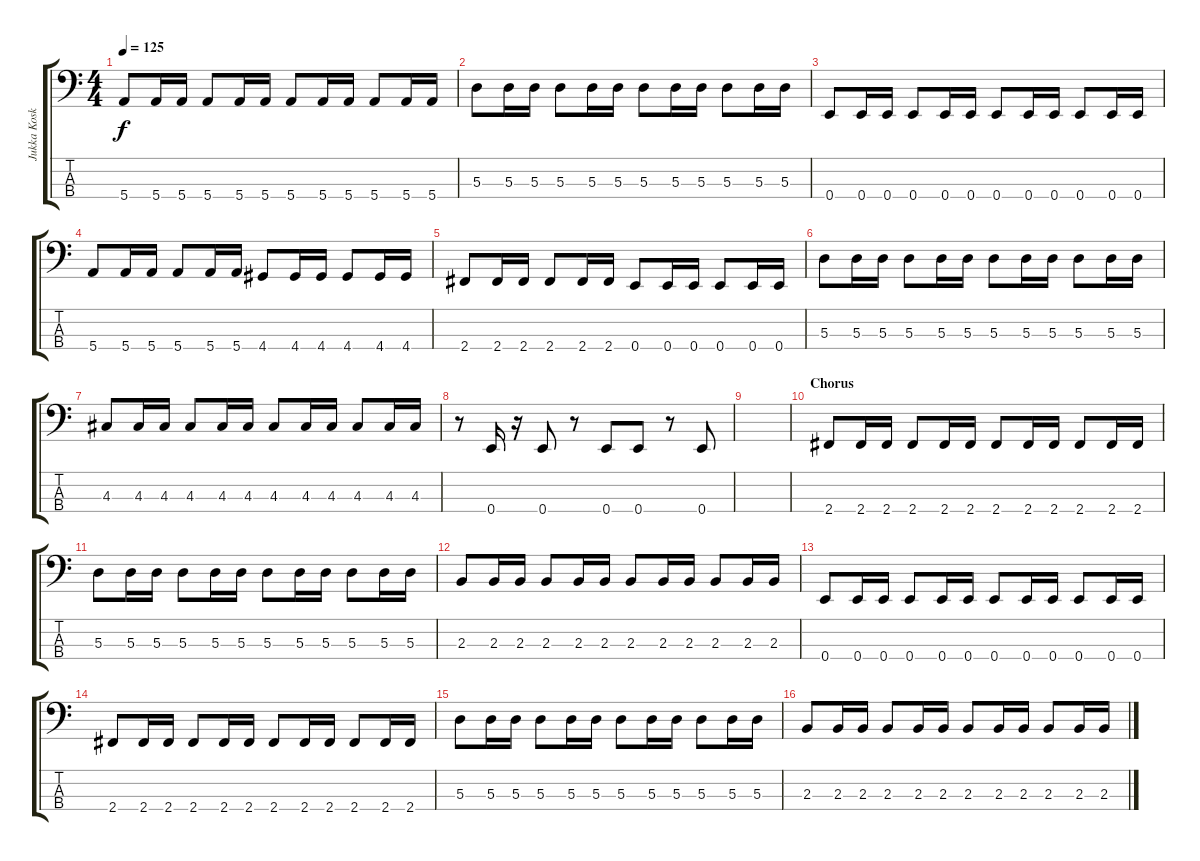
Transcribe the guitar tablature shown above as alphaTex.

\track ("Jukka Koskinen" "Jukka Kosk") {instrument electricbassfinger}
\staff {score tabs}
\tuning (G2 D2 A1 E1) {hide}
\ts (4 4)
\tempo 125
\clef f4
\ks c
5.4.8{dy f} 5.4.16 5.4.16 5.4.8 5.4.16 5.4.16 5.4.8 5.4.16 5.4.16 5.4.8 5.4.16 5.4.16 |
5.3.8 5.3.16 5.3.16 5.3.8 5.3.16 5.3.16 5.3.8 5.3.16 5.3.16 5.3.8 5.3.16 5.3.16 |
0.4.8 0.4.16 0.4.16 0.4.8 0.4.16 0.4.16 0.4.8 0.4.16 0.4.16 0.4.8 0.4.16 0.4.16 |
5.4.8 5.4.16 5.4.16 5.4.8 5.4.16 5.4.16 4.4.8 4.4.16 4.4.16 4.4.8 4.4.16 4.4.16 |
2.4.8 2.4.16 2.4.16 2.4.8 2.4.16 2.4.16 0.4.8 0.4.16 0.4.16 0.4.8 0.4.16 0.4.16 |
5.3.8 5.3.16 5.3.16 5.3.8 5.3.16 5.3.16 5.3.8 5.3.16 5.3.16 5.3.8 5.3.16 5.3.16 |
4.3.8 4.3.16 4.3.16 4.3.8 4.3.16 4.3.16 4.3.8 4.3.16 4.3.16 4.3.8 4.3.16 4.3.16 |
r.8 0.4.16 r.16 0.4.8 r.8 0.4.8 0.4.8 r.8 0.4.8 |
|
\section ("" "Chorus")
2.4.8 2.4.16 2.4.16 2.4.8 2.4.16 2.4.16 2.4.8 2.4.16 2.4.16 2.4.8 2.4.16 2.4.16 |
5.3.8 5.3.16 5.3.16 5.3.8 5.3.16 5.3.16 5.3.8 5.3.16 5.3.16 5.3.8 5.3.16 5.3.16 |
2.3.8 2.3.16 2.3.16 2.3.8 2.3.16 2.3.16 2.3.8 2.3.16 2.3.16 2.3.8 2.3.16 2.3.16 |
0.4.8 0.4.16 0.4.16 0.4.8 0.4.16 0.4.16 0.4.8 0.4.16 0.4.16 0.4.8 0.4.16 0.4.16 |
2.4.8 2.4.16 2.4.16 2.4.8 2.4.16 2.4.16 2.4.8 2.4.16 2.4.16 2.4.8 2.4.16 2.4.16 |
5.3.8 5.3.16 5.3.16 5.3.8 5.3.16 5.3.16 5.3.8 5.3.16 5.3.16 5.3.8 5.3.16 5.3.16 |
2.3.8 2.3.16 2.3.16 2.3.8 2.3.16 2.3.16 2.3.8 2.3.16 2.3.16 2.3.8 2.3.16 2.3.16
